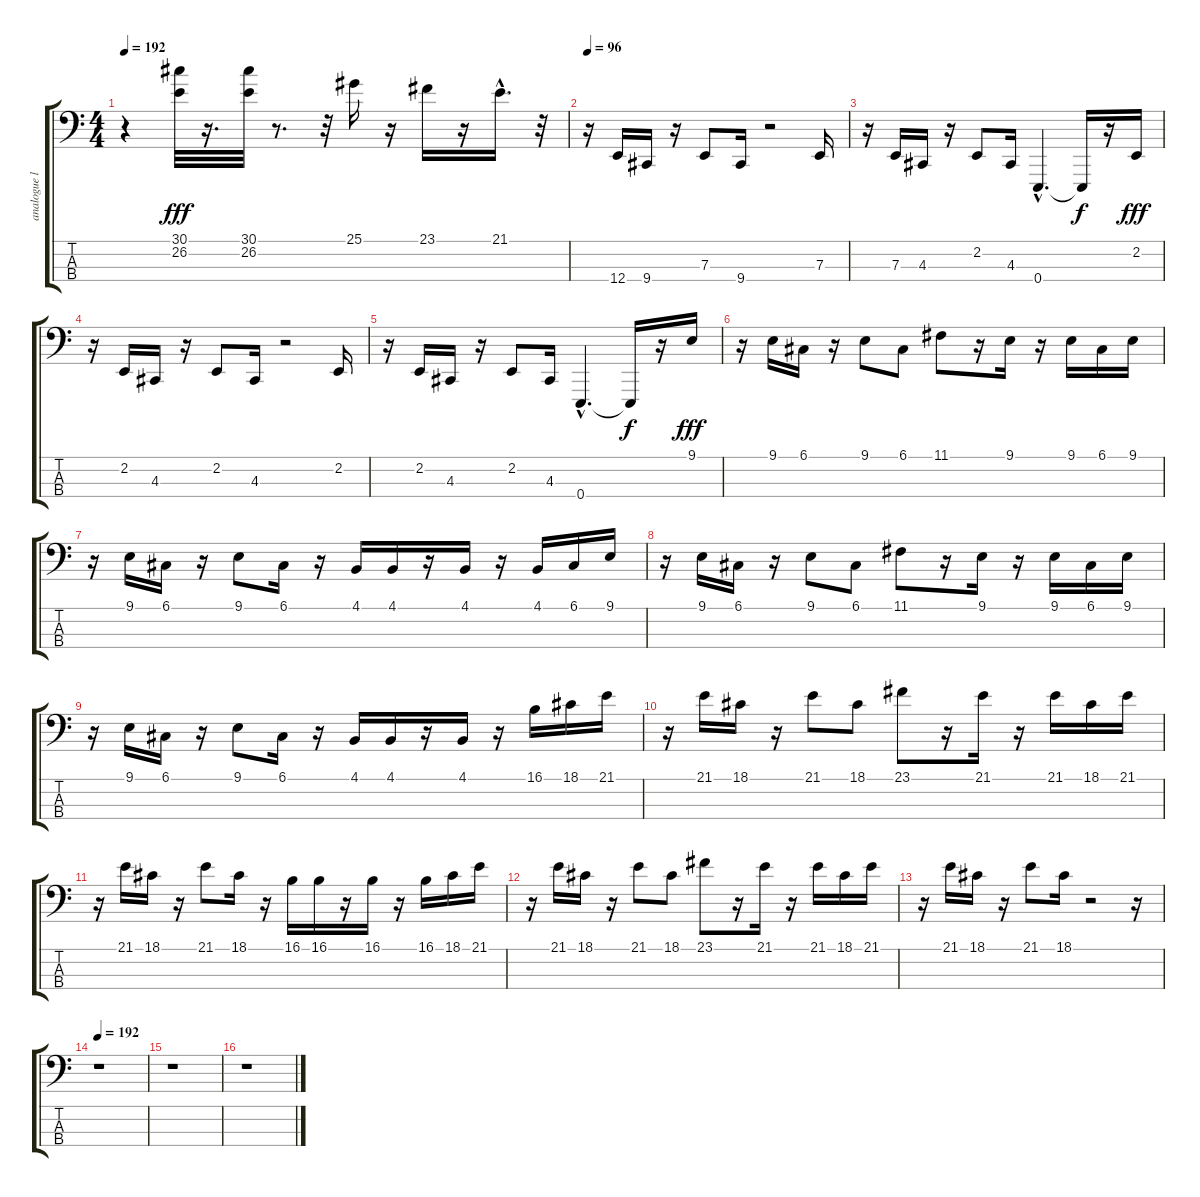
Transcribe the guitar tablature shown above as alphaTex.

\track ("analogue lead osc2" "analogue l") {instrument synthbrass1}
\staff {score tabs}
\tuning (G2 D2 A1 E1) {hide}
\ts (4 4)
\tempo 192
\clef f4
\ks c
r.4{dy fff} (30.1 26.2).32 r.16{d} (30.1 26.2).32 r.8{d} r.32 25.1.16 r.16 23.1.16 r.16 21.1{hac}.16{d} r.32 |
\tempo 96
r.16 12.4.16 9.4.16 r.16 7.3.8 9.4.16 r.2 7.3.16 |
r.16 7.3.16 4.3.16 r.16 2.2.8 4.3.16 0.4{hac}.4{d} 0.4{t}.16{dy f} r.16 2.2.16{dy fff} |
r.16 2.2.16 4.3.16 r.16 2.2.8 4.3.16 r.2 2.2.16 |
r.16 2.2.16 4.3.16 r.16 2.2.8 4.3.16 0.4{hac}.4{d} 0.4{t}.16{dy f} r.16 9.1.16{dy fff} |
r.16 9.1.16 6.1.16 r.16 9.1.8 6.1.8 11.1.8 r.16 9.1.16 r.16 9.1.16 6.1.16 9.1.16 |
r.16 9.1.16 6.1.16 r.16 9.1.8 6.1.16 r.16 4.1.16 4.1.16 r.16 4.1.16 r.16 4.1.16 6.1.16 9.1.16 |
r.16 9.1.16 6.1.16 r.16 9.1.8 6.1.8 11.1.8 r.16 9.1.16 r.16 9.1.16 6.1.16 9.1.16 |
r.16 9.1.16 6.1.16 r.16 9.1.8 6.1.16 r.16 4.1.16 4.1.16 r.16 4.1.16 r.16 16.1.16 18.1.16 21.1.16 |
r.16 21.1.16 18.1.16 r.16 21.1.8 18.1.8 23.1.8 r.16 21.1.16 r.16 21.1.16 18.1.16 21.1.16 |
r.16 21.1.16 18.1.16 r.16 21.1.8 18.1.16 r.16 16.1.16 16.1.16 r.16 16.1.16 r.16 16.1.16 18.1.16 21.1.16 |
r.16 21.1.16 18.1.16 r.16 21.1.8 18.1.8 23.1.8 r.16 21.1.16 r.16 21.1.16 18.1.16 21.1.16 |
r.16 21.1.16 18.1.16 r.16 21.1.8 18.1.16 r.2 r.16 |
\tempo 192
r.1 |
r.1 |
r.1
